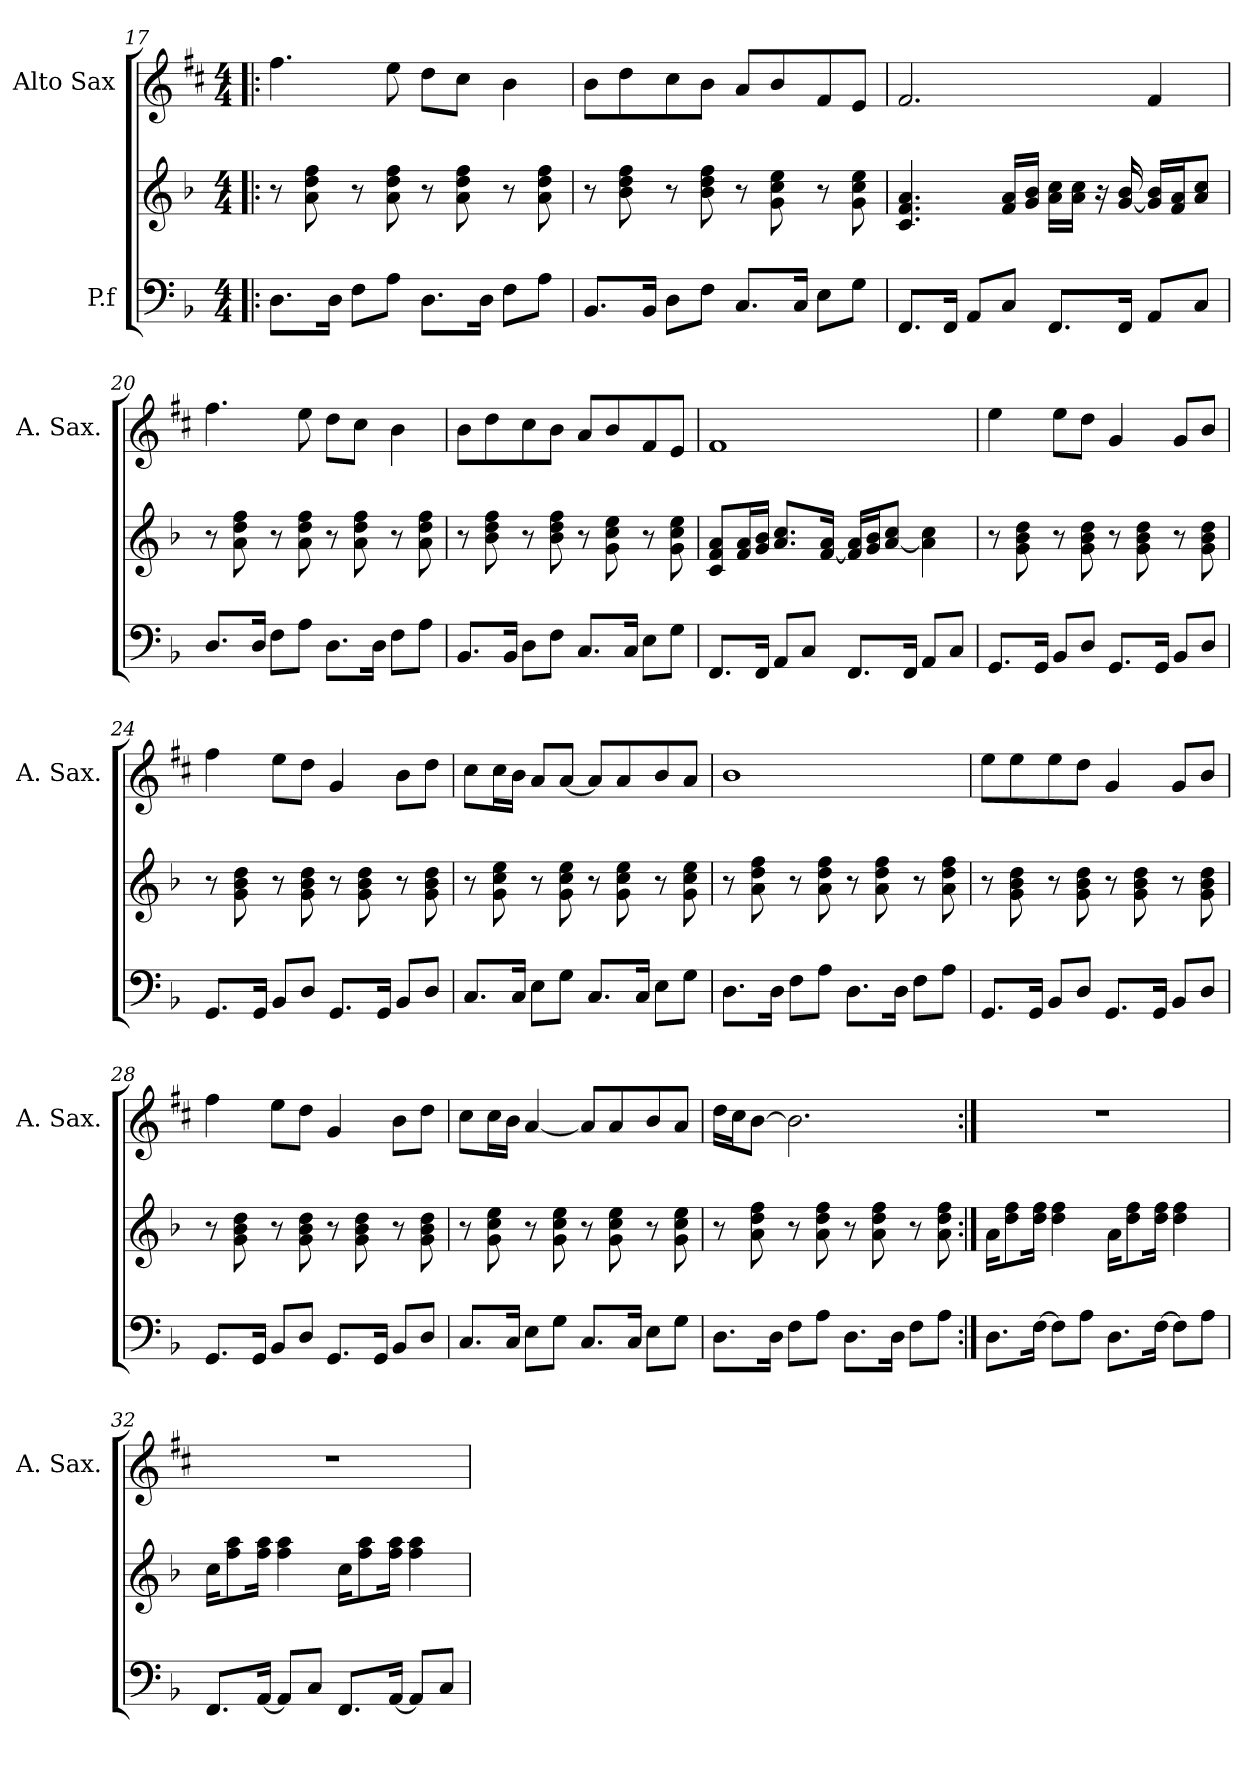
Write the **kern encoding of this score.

**kern	**kern	**kern
*part2	*part2	*part1
*staff3	*staff2	*staff1
*I"P.f	*	*I"Alto Sax
*	*	*I'A. Sax.
!!LO:PB:g=z
*clefF4	*clefG2	*clefG2
*	*	*ITrd5c9
*k[b-]	*k[b-]	*k[b-]
*M4/4	*M4/4	*M4/4
=17!|:	=17!|:	=17!|:
8.D\L	8r	4.a\
.	8a\ 8dd\ 8ff\	.
16D\Jk	.	.
8F\L	8r	.
8A\J	8a\ 8dd\ 8ff\	8g\
8.D\L	8r	8f\L
.	8a\ 8dd\ 8ff\	8e\J
16D\Jk	.	.
8F\L	8r	4d\
8A\J	8a\ 8dd\ 8ff\	.
=18	=18	=18
8.BB-/L	8r	8d\L
.	8b-\ 8dd\ 8ff\	8f\
16BB-/Jk	.	.
8D\L	8r	8e\
8F\J	8b-\ 8dd\ 8ff\	8d\J
8.C/L	8r	8c/L
.	8g\ 8cc\ 8ee\	8d/
16C/Jk	.	.
8E\L	8r	8A/
8G\J	8g\ 8cc\ 8ee\	8G/J
=19	=19	=19
8.FF/L	4.c/ 4.f/ 4.a/	2.A/
16FF/Jk	.	.
8AA/L	.	.
8C/J	16f/ 16a/LL	.
.	16g/ 16b-/JJ	.
8.FF/L	16a\ 16cc\LL	.
.	16a\ 16cc\JJ	.
.	16r	.
16FF/Jk	[16g/ 16b-/	.
8AA/L	16g/] 16b-/LL	4A/
.	16f/ 16a/J	.
8C/J	8a/ 8cc/J	.
=20	=20	=20
8.D/L	8r	4.a\
.	8a\ 8dd\ 8ff\	.
16D/Jk	.	.
8F\L	8r	.
8A\J	8a\ 8dd\ 8ff\	8g\
8.D\L	8r	8f\L
.	8a\ 8dd\ 8ff\	8e\J
16D\Jk	.	.
8F\L	8r	4d\
8A\J	8a\ 8dd\ 8ff\	.
!!LO:LB:g=z
=21	=21	=21
8.BB-/L	8r	8d\L
.	8b-\ 8dd\ 8ff\	8f\
16BB-/Jk	.	.
8D\L	8r	8e\
8F\J	8b-\ 8dd\ 8ff\	8d\J
8.C/L	8r	8c/L
.	8g\ 8cc\ 8ee\	8d/
16C/Jk	.	.
8E\L	8r	8A/
8G\J	8g\ 8cc\ 8ee\	8G/J
=22	=22	=22
8.FF/L	8c/ 8f/ 8a/L	1A
.	16f/ 16a/L	.
16FF/Jk	16g/ 16b-/JJ	.
8AA/L	8.a/ 8.cc/L	.
8C/J	.	.
.	[16f/ 16a/Jk	.
8.FF/L	16f/] 16a/LL	.
.	16g/ 16b-/J	.
.	[8a/ 8cc/J	.
16FF/Jk	.	.
8AA/L	4a\] 4cc\	.
8C/J	.	.
=23	=23	=23
8.GG/L	8r	4g\
.	8g\ 8b-\ 8dd\	.
16GG/Jk	.	.
8BB-/L	8r	8g\L
8D/J	8g\ 8b-\ 8dd\	8f\J
8.GG/L	8r	4B-/
.	8g\ 8b-\ 8dd\	.
16GG/Jk	.	.
8BB-/L	8r	8B-/L
8D/J	8g\ 8b-\ 8dd\	8d/J
=24	=24	=24
8.GG/L	8r	4a\
.	8g\ 8b-\ 8dd\	.
16GG/Jk	.	.
8BB-/L	8r	8g\L
8D/J	8g\ 8b-\ 8dd\	8f\J
8.GG/L	8r	4B-/
.	8g\ 8b-\ 8dd\	.
16GG/Jk	.	.
8BB-/L	8r	8d\L
8D/J	8g\ 8b-\ 8dd\	8f\J
!!LO:LB:g=z
=25	=25	=25
8.C/L	8r	8e\L
.	8g\ 8cc\ 8ee\	16e\L
16C/Jk	.	16d\JJ
8E\L	8r	8c/L
8G\J	8g\ 8cc\ 8ee\	[8c/J
8.C/L	8r	8c/L]
.	8g\ 8cc\ 8ee\	8c/
16C/Jk	.	.
8E\L	8r	8d/
8G\J	8g\ 8cc\ 8ee\	8c/J
=26	=26	=26
8.D\L	8r	1d
.	8a\ 8dd\ 8ff\	.
16D\Jk	.	.
8F\L	8r	.
8A\J	8a\ 8dd\ 8ff\	.
8.D\L	8r	.
.	8a\ 8dd\ 8ff\	.
16D\Jk	.	.
8F\L	8r	.
8A\J	8a\ 8dd\ 8ff\	.
=27	=27	=27
8.GG/L	8r	8g\L
.	8g\ 8b-\ 8dd\	8g\
16GG/Jk	.	.
8BB-/L	8r	8g\
8D/J	8g\ 8b-\ 8dd\	8f\J
8.GG/L	8r	4B-/
.	8g\ 8b-\ 8dd\	.
16GG/Jk	.	.
8BB-/L	8r	8B-/L
8D/J	8g\ 8b-\ 8dd\	8d/J
=28	=28	=28
8.GG/L	8r	4a\
.	8g\ 8b-\ 8dd\	.
16GG/Jk	.	.
8BB-/L	8r	8g\L
8D/J	8g\ 8b-\ 8dd\	8f\J
8.GG/L	8r	4B-/
.	8g\ 8b-\ 8dd\	.
16GG/Jk	.	.
8BB-/L	8r	8d\L
8D/J	8g\ 8b-\ 8dd\	8f\J
!!LO:LB:g=z
=29	=29	=29
8.C/L	8r	8e\L
.	8g\ 8cc\ 8ee\	16e\L
16C/Jk	.	16d\JJ
8E\L	8r	[4c/
8G\J	8g\ 8cc\ 8ee\	.
8.C/L	8r	8c/L]
.	8g\ 8cc\ 8ee\	8c/
16C/Jk	.	.
8E\L	8r	8d/
8G\J	8g\ 8cc\ 8ee\	8c/J
=30	=30	=30
8.D\L	8r	16f\LL
.	.	16e\J
.	8a\ 8dd\ 8ff\	[8d\J
16D\Jk	.	.
8F\L	8r	2.d\]
8A\J	8a\ 8dd\ 8ff\	.
8.D\L	8r	.
.	8a\ 8dd\ 8ff\	.
16D\Jk	.	.
8F\L	8r	.
8A\J	8a\ 8dd\ 8ff\	.
=31:|!	=31:|!	=31:|!
8.D\L	16a\KL	1r
.	8dd\ 8ff\	.
[16F\Jk	16dd\ 16ff\Jk	.
8F\L]	4dd\ 4ff\	.
8A\J	.	.
8.D\L	16a\KL	.
.	8dd\ 8ff\	.
[16F\Jk	16dd\ 16ff\Jk	.
8F\L]	4dd\ 4ff\	.
8A\J	.	.
=32	=32	=32
8.FF/L	16cc\KL	1r
.	8ff\ 8aa\	.
[16AA/Jk	16ff\ 16aa\Jk	.
8AA/L]	4ff\ 4aa\	.
8C/J	.	.
8.FF/L	16cc\KL	.
.	8ff\ 8aa\	.
[16AA/Jk	16ff\ 16aa\Jk	.
8AA/L]	4ff\ 4aa\	.
8C/J	.	.
=	=	=
*-	*-	*-
